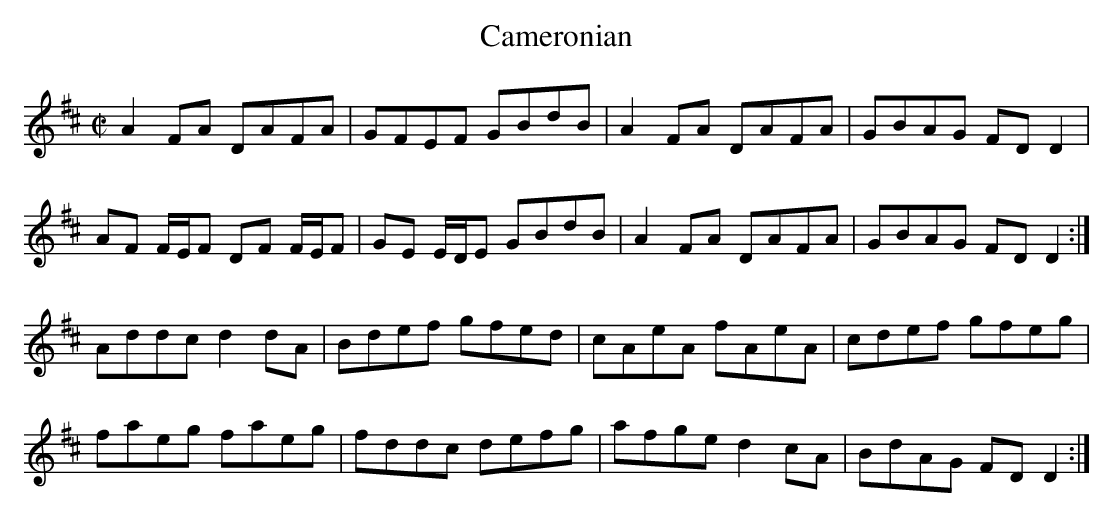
X:1
T: Cameronian
M: C|
L: 1/8
K: D
A2FA DAFA|GFEF GBdB|A2FA DAFA|GBAG FDD2|
AF F/E/F DF F/E/F|GE E/D/E GBdB|A2FA DAFA|GBAG FDD2 :|
Addc d2dA|Bdef gfed|cAeA fAeA|cdef gfeg|
faeg faeg|fddc defg|afge d2cA|BdAG FDD2 :|
